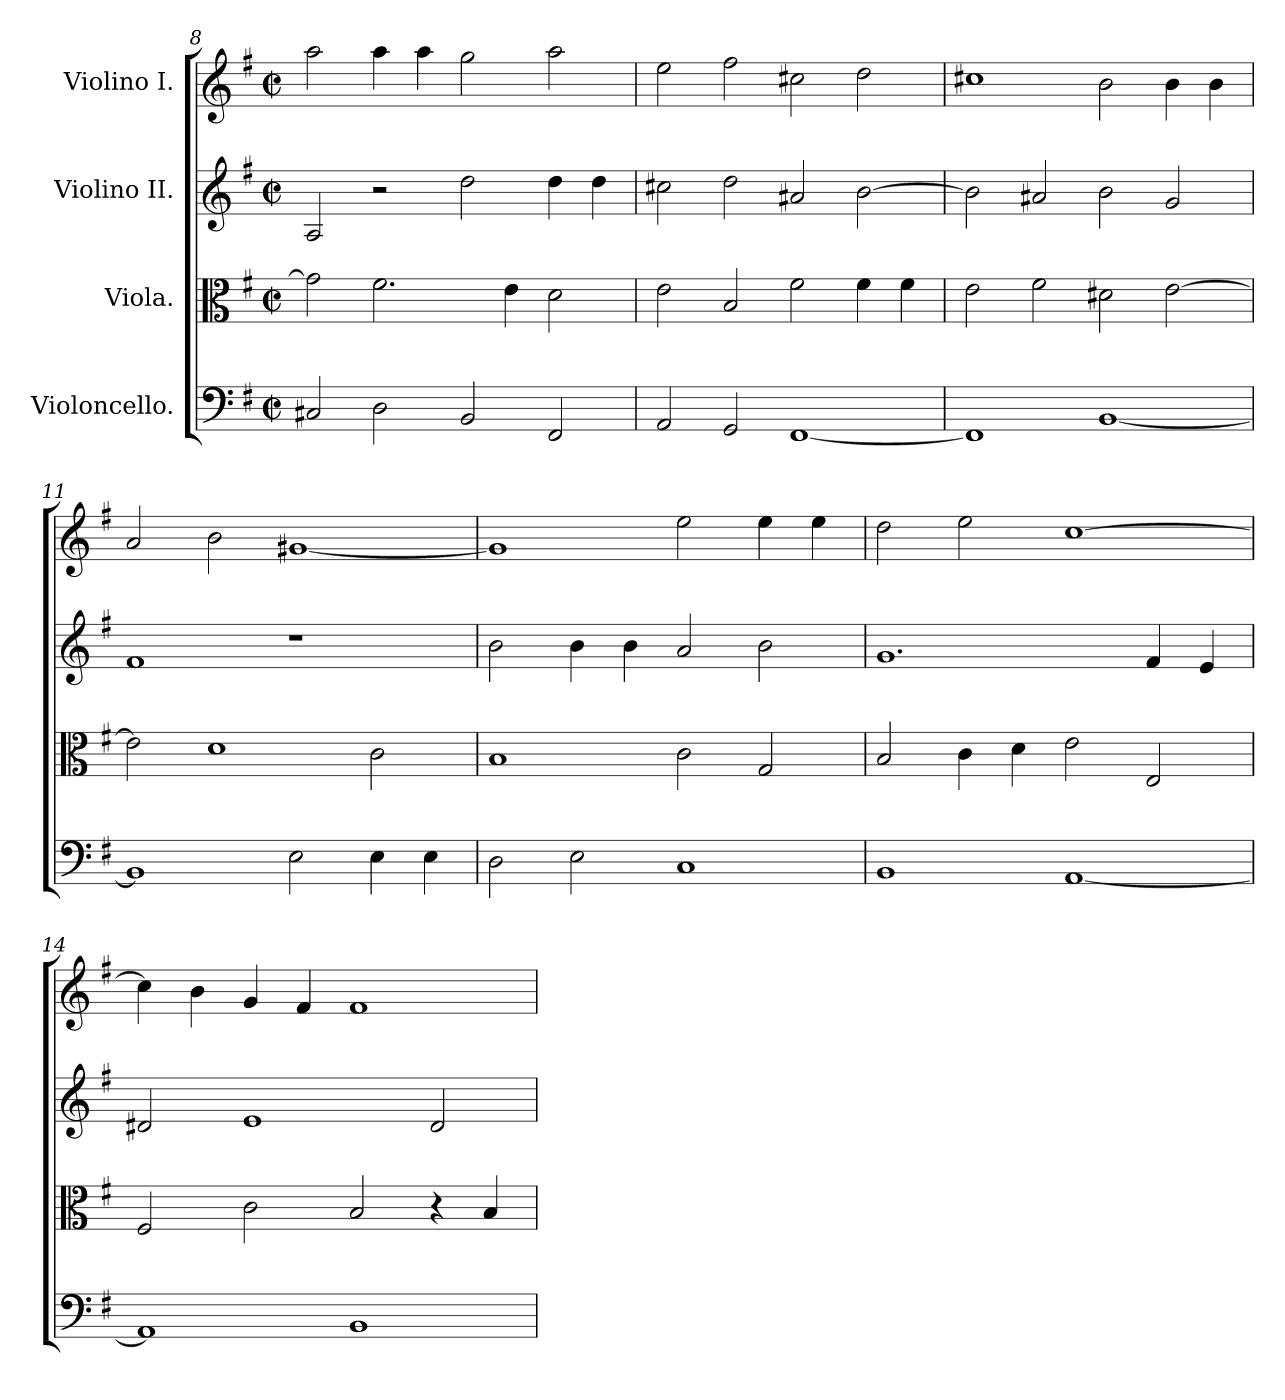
**kern	**kern	**kern	**kern
*part4	*part3	*part2	*part1
*staff4	*staff3	*staff2	*staff1
*I"Violoncello.	*I"Viola.	*I"Violino II.	*I"Violino I.
*clefF4	*clefC3	*clefG2	*clefG2
*k[f#]	*k[f#]	*k[f#]	*k[f#]
*G:	*G:	*G:	*G:
*M2/2	*M2/2	*M2/2	*M2/2
*met(c|)	*met(c|)	*met(c|)	*met(c|)
=8	=8	=8	=8
2C#X/	2g\]	2A/	2aa\
2D\	2.f#\	2r	4aa\
.	.	.	4aa\
2BB/	.	2dd\	2gg\
.	4e\	.	.
2FF#/	2d\	4dd\	2aa\
.	.	4dd\	.
=9	=9	=9	=9
2AA/	2e\	2cc#X\	2ee\
2GG/	2B/	2dd\	2ff#\
[1FF#	2f#\	2a#X/	2cc#X\
.	4f#\	[2b\	2dd\
.	4f#\	.	.
=10	=10	=10	=10
1FF#]	2e\	2b\]	1cc#X
.	2f#\	2a#X/	.
[1BB	2d#X\	2b\	2b\
.	[2e\	2g/	4b\
.	.	.	4b\
=11	=11	=11	=11
1BB]	2e\]	1f#	2a/
.	1d	.	2b\
2E\	.	1r	[1g#X
4E\	2c\	.	.
4E\	.	.	.
!!LO:PB:g=z
=12	=12	=12	=12
2D\	1B	2b\	1g#]
2E\	.	4b\	.
.	.	4b\	.
1C	2c\	2a/	2ee\
.	2G/	2b\	4ee\
.	.	.	4ee\
=13	=13	=13	=13
1BB	2B/	1.g	2dd\
.	4c\	.	2ee\
.	4d\	.	.
[1AA	2e\	.	[1cc
.	2E/	4f#/	.
.	.	4e/	.
=14	=14	=14	=14
1AA]	2F#/	2d#X/	4cc\]
.	.	.	4b\
.	2c\	1e	4g/
.	.	.	4f#/
1BB	2B/	.	1f#
.	4r	2d#/	.
.	4B/	.	.
=	=	=	=
*-	*-	*-	*-
